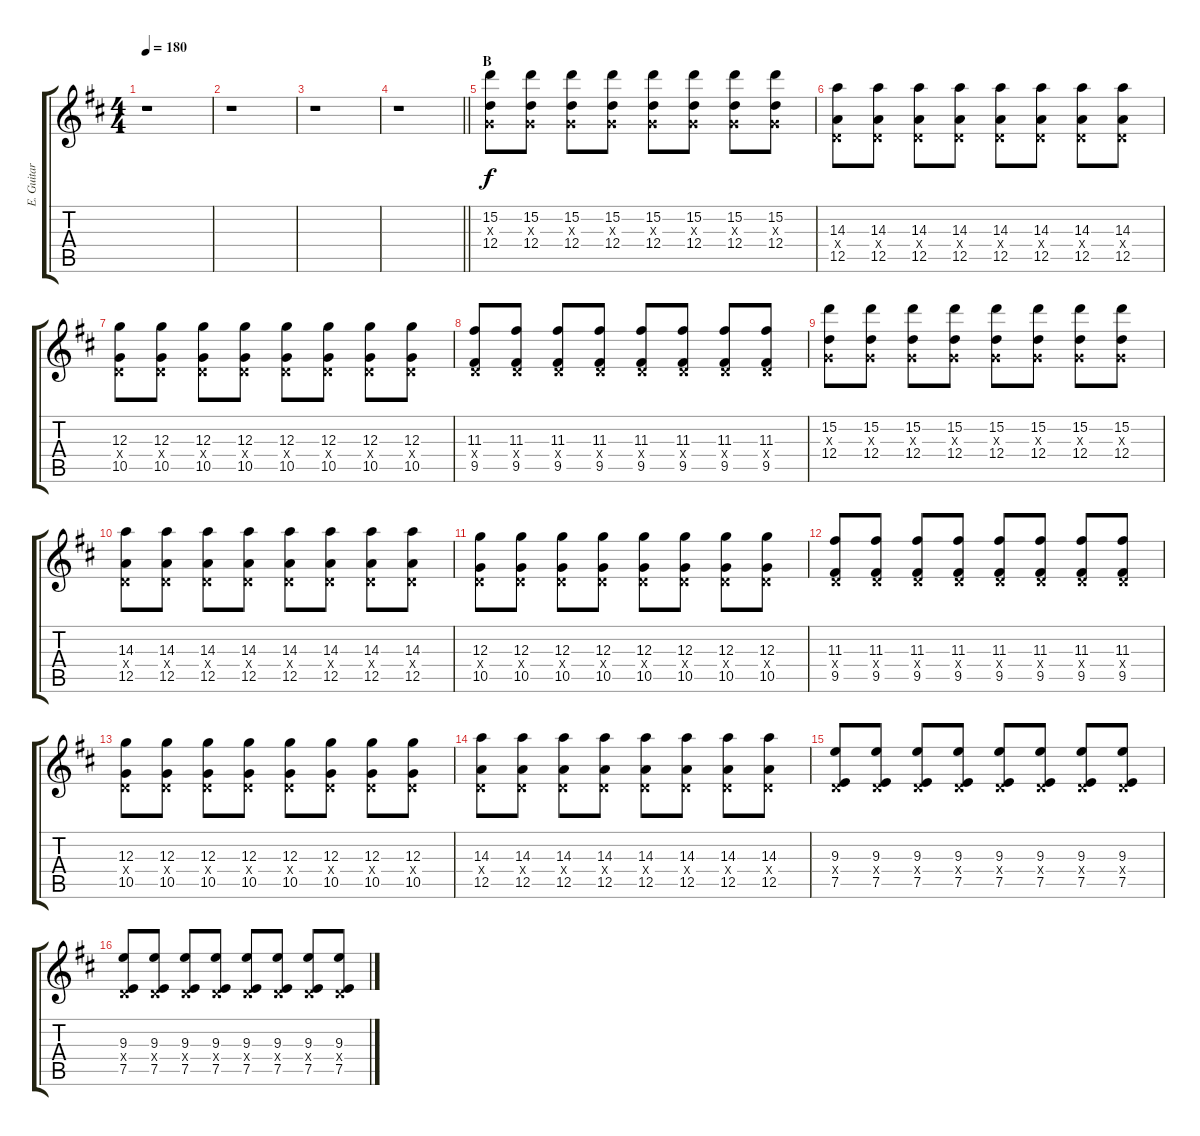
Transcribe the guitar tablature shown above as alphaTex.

\track ("E. Guitar I" "E. Guitar ") {instrument overdrivenguitar}
\staff {score tabs}
\tuning (E4 B3 G3 D3 A2 E2) {hide}
\ts (4 4)
\tempo 180
\clef g2
\ks d
r.1{dy f} |
r.1 |
r.1 |
\barLineRight lightlight
r.1 |
\section ("" "B")
(15.2 0.3{x} 12.4).8 (15.2 0.3{x} 12.4).8 (15.2 0.3{x} 12.4).8 (15.2 0.3{x} 12.4).8 (15.2 0.3{x} 12.4).8 (15.2 0.3{x} 12.4).8 (15.2 0.3{x} 12.4).8 (15.2 0.3{x} 12.4).8 |
(14.3 0.4{x} 12.5).8 (14.3 0.4{x} 12.5).8 (14.3 0.4{x} 12.5).8 (14.3 0.4{x} 12.5).8 (14.3 0.4{x} 12.5).8 (14.3 0.4{x} 12.5).8 (14.3 0.4{x} 12.5).8 (14.3 0.4{x} 12.5).8 |
(12.3 0.4{x} 10.5).8 (12.3 0.4{x} 10.5).8 (12.3 0.4{x} 10.5).8 (12.3 0.4{x} 10.5).8 (12.3 0.4{x} 10.5).8 (12.3 0.4{x} 10.5).8 (12.3 0.4{x} 10.5).8 (12.3 0.4{x} 10.5).8 |
(11.3 0.4{x} 9.5).8 (11.3 0.4{x} 9.5).8 (11.3 0.4{x} 9.5).8 (11.3 0.4{x} 9.5).8 (11.3 0.4{x} 9.5).8 (11.3 0.4{x} 9.5).8 (11.3 0.4{x} 9.5).8 (11.3 0.4{x} 9.5).8 |
(15.2 0.3{x} 12.4).8 (15.2 0.3{x} 12.4).8 (15.2 0.3{x} 12.4).8 (15.2 0.3{x} 12.4).8 (15.2 0.3{x} 12.4).8 (15.2 0.3{x} 12.4).8 (15.2 0.3{x} 12.4).8 (15.2 0.3{x} 12.4).8 |
(14.3 0.4{x} 12.5).8 (14.3 0.4{x} 12.5).8 (14.3 0.4{x} 12.5).8 (14.3 0.4{x} 12.5).8 (14.3 0.4{x} 12.5).8 (14.3 0.4{x} 12.5).8 (14.3 0.4{x} 12.5).8 (14.3 0.4{x} 12.5).8 |
(12.3 0.4{x} 10.5).8 (12.3 0.4{x} 10.5).8 (12.3 0.4{x} 10.5).8 (12.3 0.4{x} 10.5).8 (12.3 0.4{x} 10.5).8 (12.3 0.4{x} 10.5).8 (12.3 0.4{x} 10.5).8 (12.3 0.4{x} 10.5).8 |
(11.3 0.4{x} 9.5).8 (11.3 0.4{x} 9.5).8 (11.3 0.4{x} 9.5).8 (11.3 0.4{x} 9.5).8 (11.3 0.4{x} 9.5).8 (11.3 0.4{x} 9.5).8 (11.3 0.4{x} 9.5).8 (11.3 0.4{x} 9.5).8 |
(12.3 0.4{x} 10.5).8 (12.3 0.4{x} 10.5).8 (12.3 0.4{x} 10.5).8 (12.3 0.4{x} 10.5).8 (12.3 0.4{x} 10.5).8 (12.3 0.4{x} 10.5).8 (12.3 0.4{x} 10.5).8 (12.3 0.4{x} 10.5).8 |
(14.3 0.4{x} 12.5).8 (14.3 0.4{x} 12.5).8 (14.3 0.4{x} 12.5).8 (14.3 0.4{x} 12.5).8 (14.3 0.4{x} 12.5).8 (14.3 0.4{x} 12.5).8 (14.3 0.4{x} 12.5).8 (14.3 0.4{x} 12.5).8 |
(9.3 0.4{x} 7.5).8 (9.3 0.4{x} 7.5).8 (9.3 0.4{x} 7.5).8 (9.3 0.4{x} 7.5).8 (9.3 0.4{x} 7.5).8 (9.3 0.4{x} 7.5).8 (9.3 0.4{x} 7.5).8 (9.3 0.4{x} 7.5).8 |
(9.3 0.4{x} 7.5).8 (9.3 0.4{x} 7.5).8 (9.3 0.4{x} 7.5).8 (9.3 0.4{x} 7.5).8 (9.3 0.4{x} 7.5).8 (9.3 0.4{x} 7.5).8 (9.3 0.4{x} 7.5).8 (9.3 0.4{x} 7.5).8
